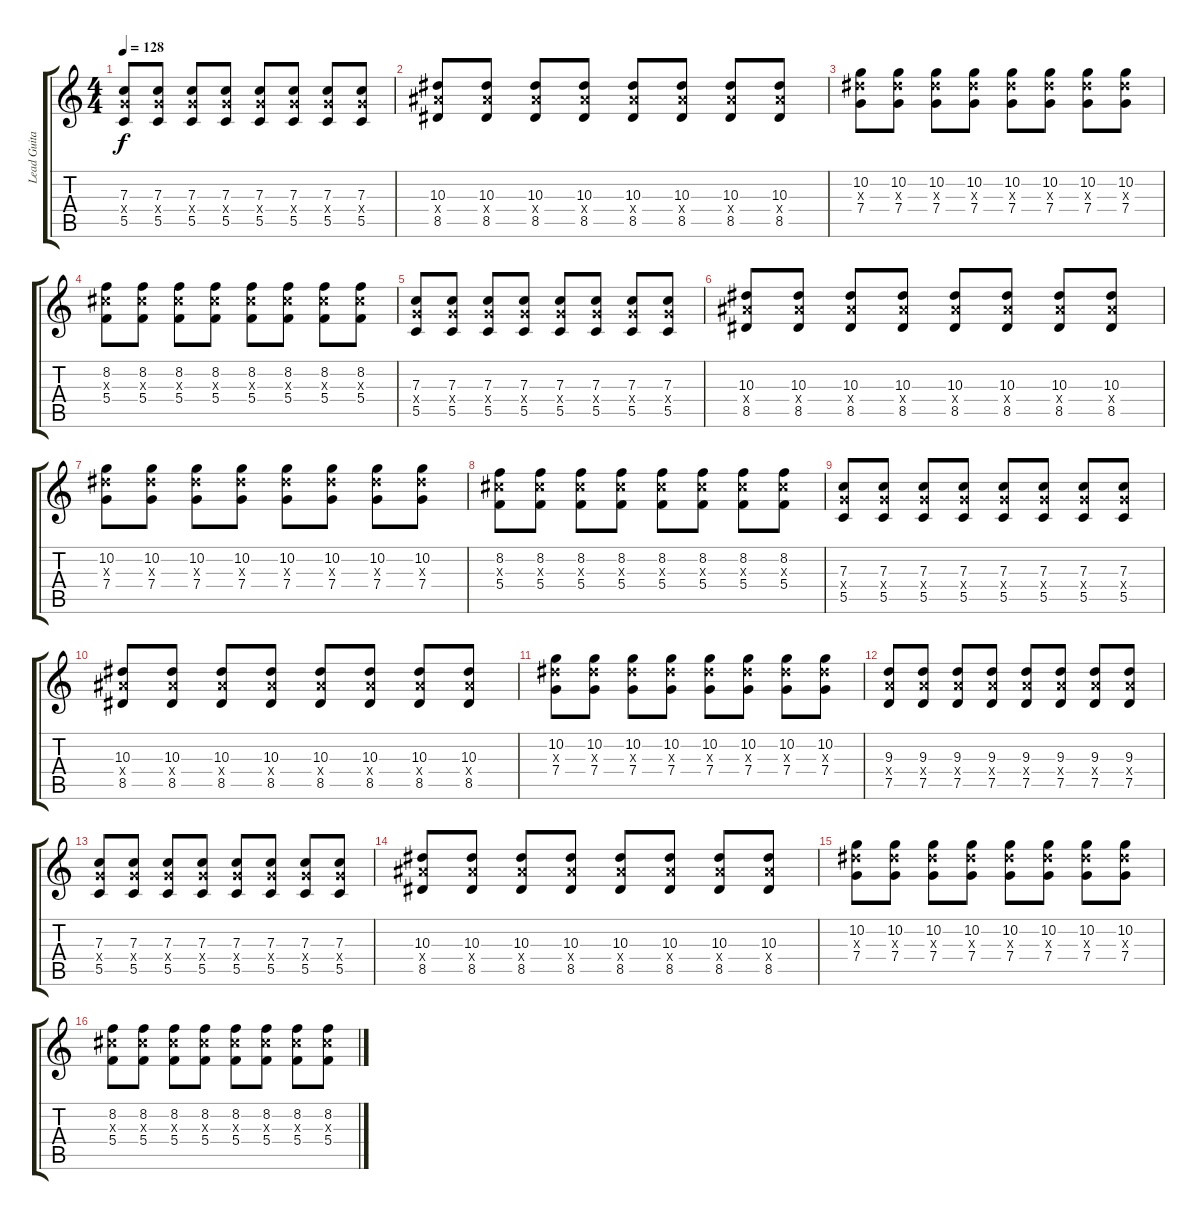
\track ("Lead Guitar" "Lead Guita") {instrument distortionguitar}
\staff {score tabs}
\tuning (D4 A3 F3 C3 G2 C2) {hide}
\ts (4 4)
\tempo 128
\clef g2
\ks c
(7.3 7.4{x} 5.5).8{dy f instrument distortionguitar} (7.3 7.4{x} 5.5).8 (7.3 7.4{x} 5.5).8 (7.3 7.4{x} 5.5).8 (7.3 7.4{x} 5.5).8 (7.3 7.4{x} 5.5).8 (7.3 7.4{x} 5.5).8 (7.3 7.4{x} 5.5).8 |
(10.3 10.4{x} 8.5).8 (10.3 10.4{x} 8.5).8 (10.3 10.4{x} 8.5).8 (10.3 10.4{x} 8.5).8 (10.3 10.4{x} 8.5).8 (10.3 10.4{x} 8.5).8 (10.3 10.4{x} 8.5).8 (10.3 10.4{x} 8.5).8 |
(10.2 10.3{x} 7.4).8 (10.2 10.3{x} 7.4).8 (10.2 10.3{x} 7.4).8 (10.2 10.3{x} 7.4).8 (10.2 10.3{x} 7.4).8 (10.2 10.3{x} 7.4).8 (10.2 10.3{x} 7.4).8 (10.2 10.3{x} 7.4).8 |
(8.2 8.3{x} 5.4).8 (8.2 8.3{x} 5.4).8 (8.2 8.3{x} 5.4).8 (8.2 8.3{x} 5.4).8 (8.2 8.3{x} 5.4).8 (8.2 8.3{x} 5.4).8 (8.2 8.3{x} 5.4).8 (8.2 8.3{x} 5.4).8 |
(7.3 7.4{x} 5.5).8 (7.3 7.4{x} 5.5).8 (7.3 7.4{x} 5.5).8 (7.3 7.4{x} 5.5).8 (7.3 7.4{x} 5.5).8 (7.3 7.4{x} 5.5).8 (7.3 7.4{x} 5.5).8 (7.3 7.4{x} 5.5).8 |
(10.3 10.4{x} 8.5).8 (10.3 10.4{x} 8.5).8 (10.3 10.4{x} 8.5).8 (10.3 10.4{x} 8.5).8 (10.3 10.4{x} 8.5).8 (10.3 10.4{x} 8.5).8 (10.3 10.4{x} 8.5).8 (10.3 10.4{x} 8.5).8 |
(10.2 10.3{x} 7.4).8 (10.2 10.3{x} 7.4).8 (10.2 10.3{x} 7.4).8 (10.2 10.3{x} 7.4).8 (10.2 10.3{x} 7.4).8 (10.2 10.3{x} 7.4).8 (10.2 10.3{x} 7.4).8 (10.2 10.3{x} 7.4).8 |
(8.2 8.3{x} 5.4).8 (8.2 8.3{x} 5.4).8 (8.2 8.3{x} 5.4).8 (8.2 8.3{x} 5.4).8 (8.2 8.3{x} 5.4).8 (8.2 8.3{x} 5.4).8 (8.2 8.3{x} 5.4).8 (8.2 8.3{x} 5.4).8 |
(7.3 7.4{x} 5.5).8 (7.3 7.4{x} 5.5).8 (7.3 7.4{x} 5.5).8 (7.3 7.4{x} 5.5).8 (7.3 7.4{x} 5.5).8 (7.3 7.4{x} 5.5).8 (7.3 7.4{x} 5.5).8 (7.3 7.4{x} 5.5).8 |
(10.3 10.4{x} 8.5).8 (10.3 10.4{x} 8.5).8 (10.3 10.4{x} 8.5).8 (10.3 10.4{x} 8.5).8 (10.3 10.4{x} 8.5).8 (10.3 10.4{x} 8.5).8 (10.3 10.4{x} 8.5).8 (10.3 10.4{x} 8.5).8 |
(10.2 10.3{x} 7.4).8 (10.2 10.3{x} 7.4).8 (10.2 10.3{x} 7.4).8 (10.2 10.3{x} 7.4).8 (10.2 10.3{x} 7.4).8 (10.2 10.3{x} 7.4).8 (10.2 10.3{x} 7.4).8 (10.2 10.3{x} 7.4).8 |
(9.3 9.4{x} 7.5).8 (9.3 9.4{x} 7.5).8 (9.3 9.4{x} 7.5).8 (9.3 9.4{x} 7.5).8 (9.3 9.4{x} 7.5).8 (9.3 9.4{x} 7.5).8 (9.3 9.4{x} 7.5).8 (9.3 9.4{x} 7.5).8 |
(7.3 7.4{x} 5.5).8 (7.3 7.4{x} 5.5).8 (7.3 7.4{x} 5.5).8 (7.3 7.4{x} 5.5).8 (7.3 7.4{x} 5.5).8 (7.3 7.4{x} 5.5).8 (7.3 7.4{x} 5.5).8 (7.3 7.4{x} 5.5).8 |
(10.3 10.4{x} 8.5).8 (10.3 10.4{x} 8.5).8 (10.3 10.4{x} 8.5).8 (10.3 10.4{x} 8.5).8 (10.3 10.4{x} 8.5).8 (10.3 10.4{x} 8.5).8 (10.3 10.4{x} 8.5).8 (10.3 10.4{x} 8.5).8 |
(10.2 10.3{x} 7.4).8 (10.2 10.3{x} 7.4).8 (10.2 10.3{x} 7.4).8 (10.2 10.3{x} 7.4).8 (10.2 10.3{x} 7.4).8 (10.2 10.3{x} 7.4).8 (10.2 10.3{x} 7.4).8 (10.2 10.3{x} 7.4).8 |
(8.2 8.3{x} 5.4).8 (8.2 8.3{x} 5.4).8 (8.2 8.3{x} 5.4).8 (8.2 8.3{x} 5.4).8 (8.2 8.3{x} 5.4).8 (8.2 8.3{x} 5.4).8 (8.2 8.3{x} 5.4).8 (8.2 8.3{x} 5.4).8
